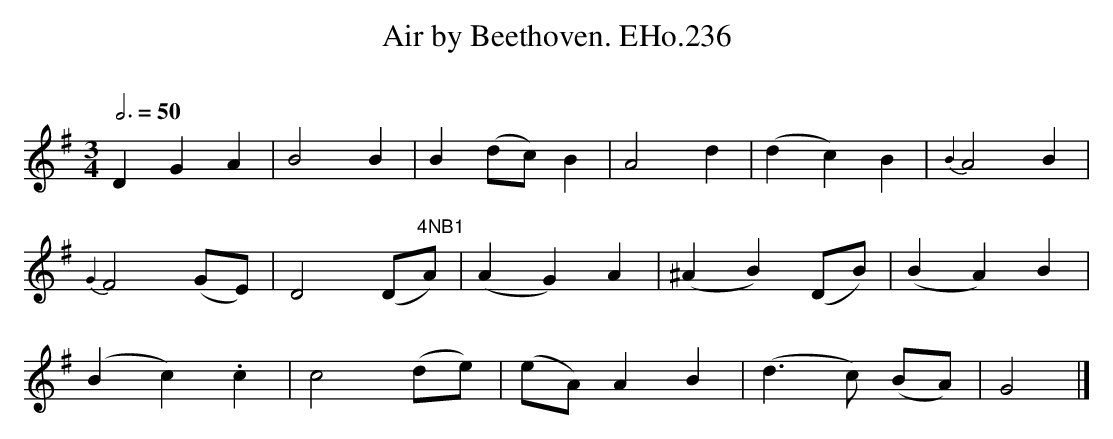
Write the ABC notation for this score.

X:1
T:Air by Beethoven. EHo.236
M:3/4
L:1/8
Q:3/4=50
O:
K:G
D2G2A2 | B4B2 | B2(dc) B2 | A4d2 | (d2c2) B2 | {B2}A4B2 |
{G2}F4(GE) | D4(D"4NB1"A) | (A2G2)A2 | (^A2B2)(DB) | (B2A2)B2 |
(B2c2).c2 | c4(de) | (eA)A2B2 | (d3c) (BA) | G4 |]
